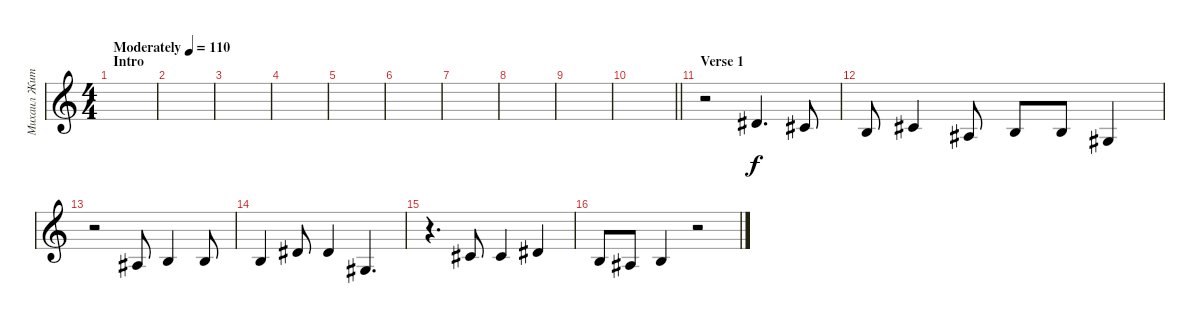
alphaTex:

\track ("Михаил Житняков" "Михаил Жит") {mute instrument altosax}
\staff {score}
\tuning (E4 B3 G3 D3 A2 E2) {hide}
\ts (4 4)
\section ("" "Intro")
\tempo (110 "Moderately")
\clef g2
\ks c
|
|
|
|
|
|
|
|
|
\barLineRight lightlight
|
\section ("" "Verse 1")
r.2 4.2.4{d} 2.2.8 |
0.2.8 2.2.4 3.3.8 0.2.8 0.2.8 1.3.4 |
r.2 3.3.8 0.2.4 0.2.8 |
0.2.4 4.2.8 4.2.4 1.3.4{d} |
r.4{d} 2.2.8 2.2.4 4.2.4 |
0.2.8 3.3.8 0.2.4 r.2
